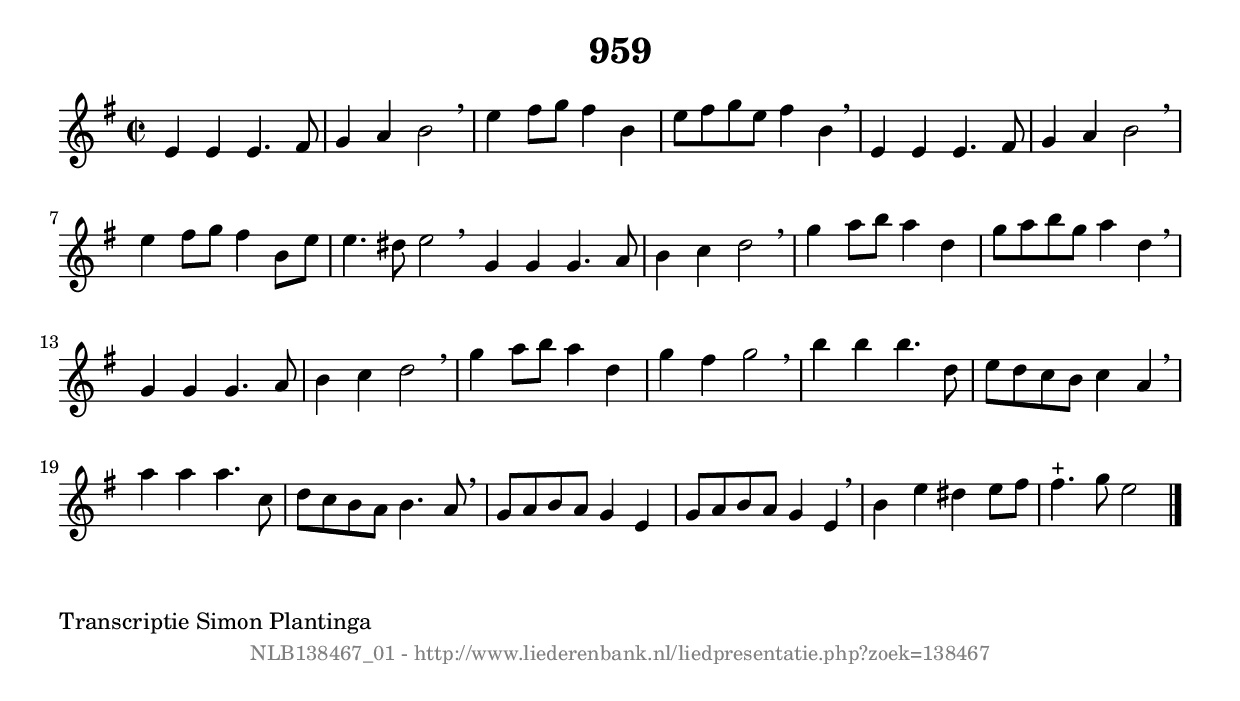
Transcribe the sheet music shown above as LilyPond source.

%
% produced by wce2krn 1.64 (7 June 2014)
%
\version"2.16"
#(append! paper-alist '(("long" . (cons (* 210 mm) (* 2000 mm)))))
#(set-default-paper-size "long")
sb = {\breathe}
mBreak = {\breathe }
bBreak = {\breathe }
x = {\once\override NoteHead #'style = #'cross }
gl=\glissando
itime={\override Staff.TimeSignature #'stencil = ##f }
ficta = {\once\set suggestAccidentals = ##t}
fine = {\once\override Score.RehearsalMark #'self-alignment-X = #1 \mark \markup {\italic{Fine}}}
dc = {\once\override Score.RehearsalMark #'self-alignment-X = #1 \mark \markup {\italic{D.C.}}}
dcf = {\once\override Score.RehearsalMark #'self-alignment-X = #1 \mark \markup {\italic{D.C. al Fine}}}
dcc = {\once\override Score.RehearsalMark #'self-alignment-X = #1 \mark \markup {\italic{D.C. al Coda}}}
ds = {\once\override Score.RehearsalMark #'self-alignment-X = #1 \mark \markup {\italic{D.S.}}}
dsf = {\once\override Score.RehearsalMark #'self-alignment-X = #1 \mark \markup {\italic{D.S. al Fine}}}
dsc = {\once\override Score.RehearsalMark #'self-alignment-X = #1 \mark \markup {\italic{D.S. al Coda}}}
pv = {\set Score.repeatCommands = #'((volta "1"))}
sv = {\set Score.repeatCommands = #'((volta "2"))}
tv = {\set Score.repeatCommands = #'((volta "3"))}
qv = {\set Score.repeatCommands = #'((volta "4"))}
xv = {\set Score.repeatCommands = #'((volta #f))}
\header{ tagline = ""
title = "959"
}
\score {{
\key e \minor
\relative g'
{
\set melismaBusyProperties = #'()
\time 2/2
\tempo 4=120
\override Score.MetronomeMark #'transparent = ##t
\override Score.RehearsalMark #'break-visibility = #(vector #t #t #f)
e4 e4 e4. fis8 | g4 a4 b2 \sb | e4 fis8 g8 fis4 b,4 | e8 fis8 g8 e8 fis4 b,4 | \mBreak \bar "|"
e,4 e4 e4. fis8 | g4 a4 b2 \sb | e4 fis8 g8 fis4 b,8 e8 | e4. dis8 e2 \bar ":|:" \bBreak
g,4 g4 g4. a8 | b4 c4 d2 \sb | g4 a8 b8 a4 d,4 | g8 a8 b8 g8 a4 d,4 | \mBreak \bar "|"
g,4 g4 g4. a8 | b4 c4 d2 \sb | g4 a8 b8 a4 d,4 | g4 fis4 g2 | \mBreak \bar "|"
b4 b4 b4. d,8 | e8 d8 c8 b8 c4 a4 \sb | a'4 a4 a4. c,8 | d8 c8 b8 a8 b4. a8 | \mBreak \bar "|"
g8 a8 b8 a8 g4 e4 | g8 a8 b8 a8 g4 e4 \sb| b'4 e4 dis4 e8 fis8 | fis4.^"+" g8 e2 \bar "|."
 }}
 \midi { }
 \layout {
            indent = 0.0\cm
}
}
\markup { \wordwrap-string #" 
Transcriptie Simon Plantinga
"}
\markup { \vspace #0 } \markup { \with-color #grey \fill-line { \center-column { \smaller "NLB138467_01 - http://www.liederenbank.nl/liedpresentatie.php?zoek=138467" } } }
